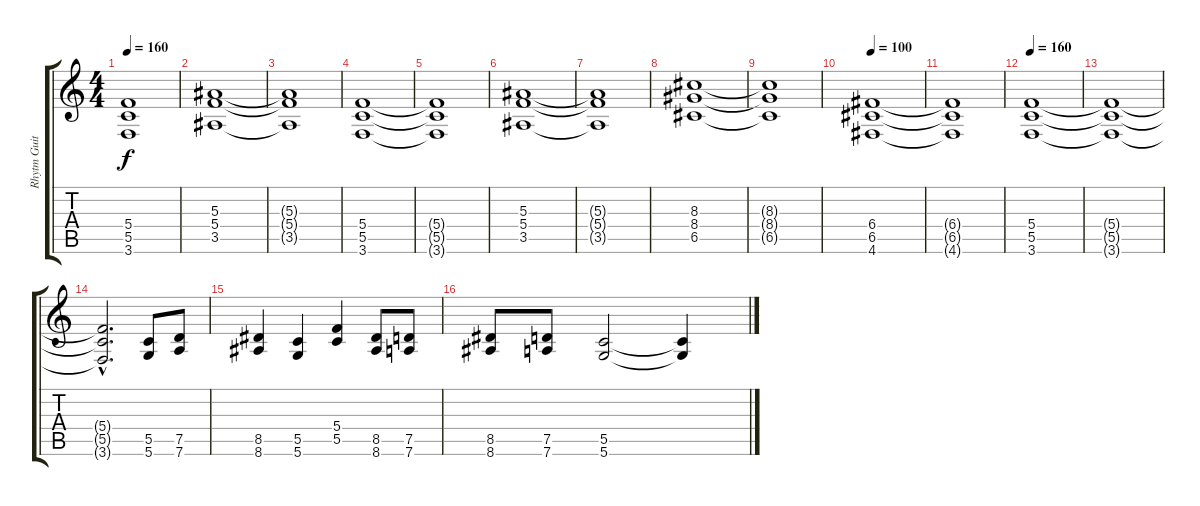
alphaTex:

\track ("Rhytm Guitar" "Rhytm Guit") {instrument distortionguitar}
\staff {score tabs}
\tuning (D4 A3 F3 C3 G2 D2) {hide}
\ts (4 4)
\tempo 160
\clef g2
\ks c
(5.4{t} 5.5{t} 3.6{t}).1{dy f} |
(5.3 5.4 3.5).1 |
(5.3{t} 5.4{t} 3.5{t}).1 |
(5.4 5.5 3.6).1 |
(5.4{t} 5.5{t} 3.6{t}).1 |
(5.3 5.4 3.5).1 |
(5.3{t} 5.4{t} 3.5{t}).1 |
(8.3 8.4 6.5).1 |
(8.3{t} 8.4{t} 6.5{t}).1 |
\tempo 100
(6.4 6.5 4.6).1 |
(6.4{t} 6.5{t} 4.6{t}).1 |
\tempo 160
(5.4 5.5 3.6).1 |
(5.4{t} 5.5{t} 3.6{t}).1 |
(5.4{hac t} 5.5{hac t} 3.6{hac t}).2{d} (5.5 5.6).8 (7.5 7.6).8 |
(8.5 8.6).4 (5.5 5.6).4 (5.4 5.5).4 (8.5 8.6).8 (7.5 7.6).8 |
(8.5 8.6).8 (7.5 7.6).8 (5.5 5.6).2 (5.5{t} 5.6{t}).4{volume 0}
